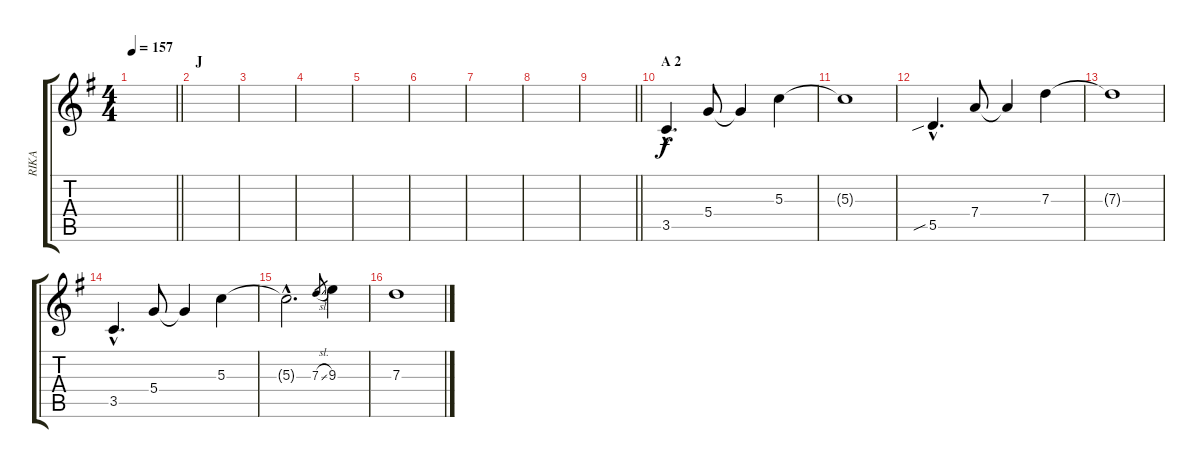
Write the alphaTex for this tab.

\track ("RIKA" "RIKA") {instrument electricguitarclean}
\staff {score tabs}
\tuning (F4 B3 G3 D3 A2 E2) {hide}
\ts (4 4)
\tempo 157
\clef g2
\barLineRight lightlight
\ks g
|
\section ("" "J")
|
|
|
|
|
|
|
\barLineRight lightlight
|
\section ("" "A 2")
3.5{hac}.4{d volume 12 balance 13 instrument electricguitarclean} 5.4.8 5.4{t}.4 5.3.4 |
5.3{t}.1 |
5.5{sib hac}.4{d} 7.4.8 7.4{t}.4 7.3.4 |
7.3{t}.1 |
3.5{hac}.4{d} 5.4.8 5.4{t}.4 5.3.4 |
5.3{hac t}.2{d} 7.3{sl}.8{gr} 9.3.4 |
7.3.1
